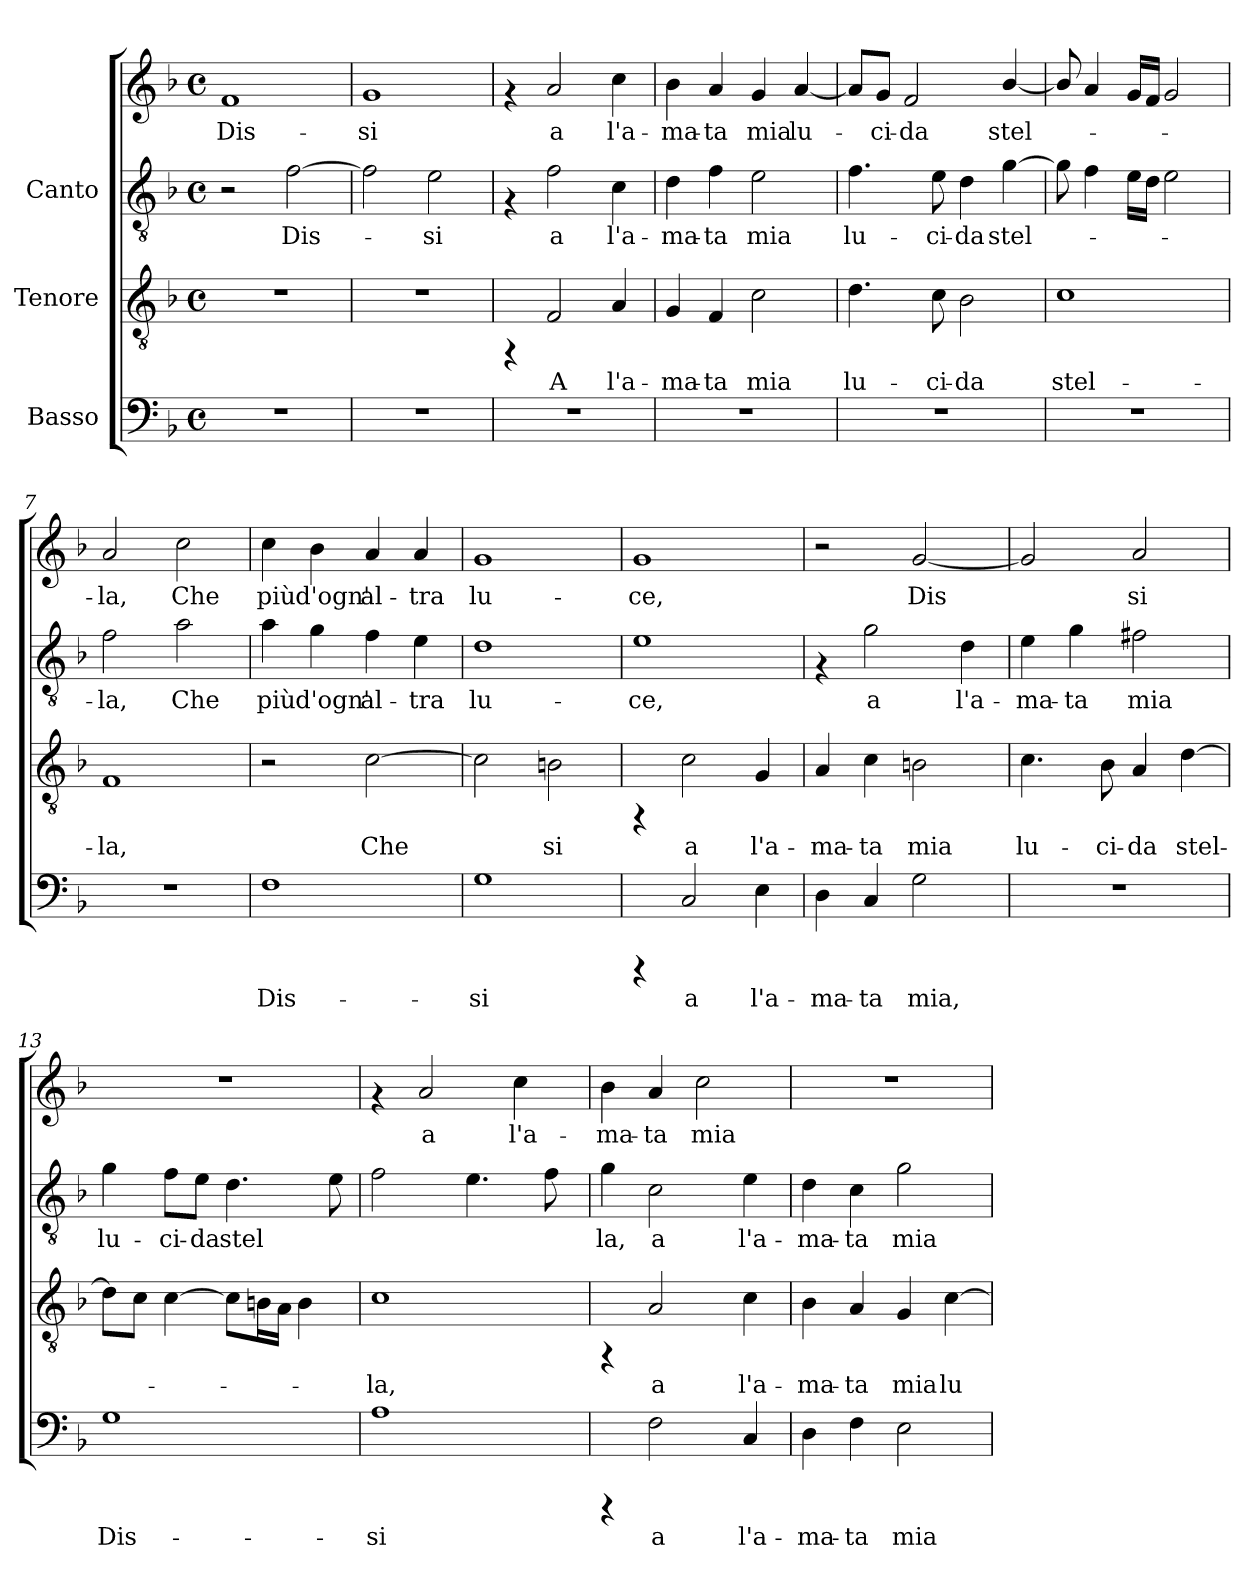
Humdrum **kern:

**kern	**text	**kern	**text	**kern	**text	**kern	**text
*part3	*part3	*part2	*part2	*part1	*part1	*part1	*part1
*staff4	*staff4	*staff3	*staff3	*staff2	*staff2	*staff1	*staff1
*I"Basso	*	*I"Tenore	*	*I"Canto	*	*	*
!!LO:PB:g=z
*stria5	*	*stria5	*	*stria5	*	*stria5	*
*clefF4	*	*clefGv2	*	*clefGv2	*	*clefG2	*
*k[b-]	*	*k[b-]	*	*k[b-]	*	*k[b-]	*
*F:	*	*F:	*	*F:	*	*F:	*
*M4/4	*	*M4/4	*	*M4/4	*	*M4/4	*
*met(c)	*	*met(c)	*	*met(c)	*	*met(c)	*
*MM144	*	*MM144	*	*MM144	*	*MM144	*
=1	=1	=1	=1	=1	=1	=1	=1
!	!	!	!	!	!	!	!LO:LY:b:cj
1r	.	1r	.	2r	.	1f	Dis-
!	!	!	!	!	!LO:LY:b:cj	!	!
.	.	.	.	[>2f\	-Dis-	.	.
=2	=2	=2	=2	=2	=2	=2	=2
!	!	!	!	!	!LO:LY:b:cj	!	!LO:LY:b:cj
1r	.	1r	.	2f\]	.	1g	-si
!	!	!	!	!	!LO:LY:b:cj	!	!
.	.	.	.	2e\	si	.	.
=3	=3	=3	=3	=3	=3	=3	=3
1r	.	4rFF	.	4rF	.	4rf	.
!	!	!	!LO:LY:b:cj	!	!LO:LY:b:cj	!	!LO:LY:b:cj
.	.	2F/	A	2f\	-a	2a/	a
!	!	!	!LO:LY:b:cj	!	!LO:LY:b:cj	!	!LO:LY:b:cj
.	.	4A/	l'a-	4c\	l'a-	4cc\	l'a-
=4	=4	=4	=4	=4	=4	=4	=4
!	!	!	!LO:LY:b:cj	!	!LO:LY:b:cj	!	!LO:LY:b:cj
1r	.	4G/	-ma-	4d\	-ma-	4b-\	-ma-
!	!	!	!LO:LY:b:cj	!	!LO:LY:b:cj	!	!LO:LY:b:cj
.	.	4F/	-ta	4f\	-ta	4a/	-ta
!	!	!	!LO:LY:b:cj	!	!LO:LY:b:cj	!	!LO:LY:b:cj
.	.	2c\	mia	2e\	mia	4g/	mia
!	!	!	!	!	!	!	!LO:LY:b:cj
.	.	.	.	.	.	[<4a/	lu-
=5	=5	=5	=5	=5	=5	=5	=5
!	!	!	!LO:LY:b:cj	!	!LO:LY:b:cj	!	!LO:LY:b:cj
1r	.	4.d\	lu-	4.f\	-lu-	8a/L]	.
!	!	!	!	!	!	!	!LO:LY:b:cj
.	.	.	.	.	.	8g/J	ci-
!	!	!	!	!	!	!	!LO:LY:b:cj
.	.	.	.	.	.	2f/	-da
!	!	!	!LO:LY:b:cj	!	!LO:LY:b:cj	!	!
.	.	8c\	-ci-	8e\	-ci-	.	.
!	!	!	!LO:LY:b:cj	!	!LO:LY:b:cj	!	!
.	.	2B-\	-da	4d\	-da	.	.
!	!	!	!	!	!LO:LY:b:cj	!	!LO:LY:b:cj
.	.	.	.	[>4g\	stel-	[<4b-/	stel-
=6	=6	=6	=6	=6	=6	=6	=6
!	!	!	!LO:LY:b:cj	!	!	!	!
1r	.	1c	stel-	8g\]	.	8b-/]	.
.	.	.	.	4f\	.	4a/	.
.	.	.	.	16e\L	.	16g/L	.
.	.	.	.	16d\J	.	16f/J	.
.	.	.	.	2e\	.	2g/	.
!!LO:LB:g=z
=7	=7	=7	=7	=7	=7	=7	=7
!	!	!	!LO:LY:b:cj	!	!LO:LY:b:cj	!	!LO:LY:b:cj
1r	.	1F	-la,	2f\	la,	2a/	-la,
!	!	!	!	!	!LO:LY:b:cj	!	!LO:LY:b:cj
.	.	.	.	2a\	Che	2cc\	Che
=8	=8	=8	=8	=8	=8	=8	=8
!	!LO:LY:b:cj	!	!	!	!LO:LY:b:cj	!	!LO:LY:b:cj
1F	Dis-	2r	.	4a\	più	4cc\	più
!	!	!	!	!	!LO:LY:b:cj	!	!LO:LY:b:cj
.	.	.	.	4g\	d'ogn'	4b-\	d'ogn'
!	!	!	!LO:LY:b:cj	!	!LO:LY:b:cj	!	!LO:LY:b:cj
.	.	[>2c\	Che	4f\	al-	4a/	al-
!	!	!	!	!	!LO:LY:b:cj	!	!LO:LY:b:cj
.	.	.	.	4e\	-tra	4a/	-tra
=9	=9	=9	=9	=9	=9	=9	=9
!	!LO:LY:b:cj	!	!LO:LY:b:cj	!	!LO:LY:b:cj	!	!LO:LY:b:cj
1G	-si	2c\]	.	1d	-lu-	1g	lu-
!	!	!	!LO:LY:b:cj	!	!	!	!
.	.	2Bn\	si	.	.	.	.
=10	=10	=10	=10	=10	=10	=10	=10
!	!	!	!	!	!LO:LY:b:cj	!	!LO:LY:b:cj
4rCCC	.	4rFF	.	1e	ce,	1g	-ce,
!	!LO:LY:b:cj	!	!LO:LY:b:cj	!	!	!	!
2C/	a	2c\	a	.	.	.	.
!	!LO:LY:b:cj	!	!LO:LY:b:cj	!	!	!	!
4E\	l'a-	4G/	l'a-	.	.	.	.
=11	=11	=11	=11	=11	=11	=11	=11
!	!LO:LY:b:cj	!	!LO:LY:b:cj	!	!	!	!
4D\	-ma-	4A/	-ma-	4rF	.	2r	.
!	!LO:LY:b:cj	!	!LO:LY:b:cj	!	!LO:LY:b:cj	!	!
4C/	-ta	4c\	-ta	2g\	-a	.	.
!	!LO:LY:b:cj	!	!LO:LY:b:cj	!	!	!	!LO:LY:b:cj
2G\	mia,	2Bn\	mia	.	.	[<2g/	Dis-
!	!	!	!	!	!LO:LY:b:cj	!	!
.	.	.	.	4d\	l'a-	.	.
=12	=12	=12	=12	=12	=12	=12	=12
!	!	!	!LO:LY:b:cj	!	!LO:LY:b:cj	!	!LO:LY:b:cj
1r	.	4.c\	lu-	4e\	ma-	2g/]	-
!	!	!	!	!	!LO:LY:b:cj	!	!
.	.	.	.	4g\	-ta	.	.
!	!	!	!LO:LY:b:cj	!	!	!	!
.	.	8B-\	-ci-	.	.	.	.
!	!	!	!LO:LY:b:cj	!	!LO:LY:b:cj	!	!LO:LY:b:cj
.	.	4A/	-da	2f#X\	mia	2a/	si
!	!	!	!LO:LY:b:cj	!	!	!	!
.	.	[>4d\	stel-	.	.	.	.
!!LO:LB:g=z
=13	=13	=13	=13	=13	=13	=13	=13
!	!LO:LY:b:cj	!	!	!	!LO:LY:b:cj	!	!
1G	Dis-	8d\L]	.	4g\	lu-	1r	.
.	.	8c\J	.	.	.	.	.
!	!	!	!	!	!LO:LY:b:cj	!	!
.	.	[>4c\	.	8f\L	-ci-	.	.
!	!	!	!	!	!LO:LY:b:cj	!	!
.	.	.	.	8e\J	-da	.	.
!	!	!	!	!	!LO:LY:b:cj	!	!
.	.	8c\L]	.	4.d\	stel-	.	.
.	.	16Bn\	.	.	.	.	.
.	.	16A\J	.	.	.	.	.
.	.	4B\	.	.	.	.	.
!	!	!	!	!	!LO:LY:b:cj	!	!
.	.	.	.	8e\	--	.	.
=14	=14	=14	=14	=14	=14	=14	=14
!	!LO:LY:b:cj	!	!LO:LY:b:cj	!	!	!	!
1A	-si	1c	-la,	2f\	.	4rf	.
!	!	!	!	!	!	!	!LO:LY:b:cj
.	.	.	.	.	.	2a/	-a
.	.	.	.	4.e\	.	.	.
!	!	!	!	!	!	!	!LO:LY:b:cj
.	.	.	.	.	.	4cc\	l'a-
.	.	.	.	8f\	.	.	.
=15	=15	=15	=15	=15	=15	=15	=15
!	!	!	!	!	!LO:LY:b:cj	!	!LO:LY:b:cj
4rCCC	.	4rFF	.	4g\	la,	4b-\	-ma-
!	!LO:LY:b:cj	!	!LO:LY:b:cj	!	!LO:LY:b:cj	!	!LO:LY:b:cj
2F\	a	2A/	a	2c\	a	4a/	-ta
!	!	!	!	!	!	!	!LO:LY:b:cj
.	.	.	.	.	.	2cc\	mia
!	!LO:LY:b:cj	!	!LO:LY:b:cj	!	!LO:LY:b:cj	!	!
4C/	l'a-	4c\	l'a-	4e\	l'a-	.	.
=16	=16	=16	=16	=16	=16	=16	=16
!	!LO:LY:b:cj	!	!LO:LY:b:cj	!	!LO:LY:b:cj	!	!
4D\	-ma-	4B-\	-ma-	4d\	-ma-	1r	.
!	!LO:LY:b:cj	!	!LO:LY:b:cj	!	!LO:LY:b:cj	!	!
4F\	-ta	4A/	-ta	4c\	-ta	.	.
!	!LO:LY:b:cj	!	!LO:LY:b:cj	!	!LO:LY:b:cj	!	!
2E\	mia	4G/	mia	2g\	mia	.	.
!	!	!	!LO:LY:b:cj	!	!	!	!
.	.	[>4c\	lu-	.	.	.	.
=	=	=	=	=	=	=	=
*-	*-	*-	*-	*-	*-	*-	*-
